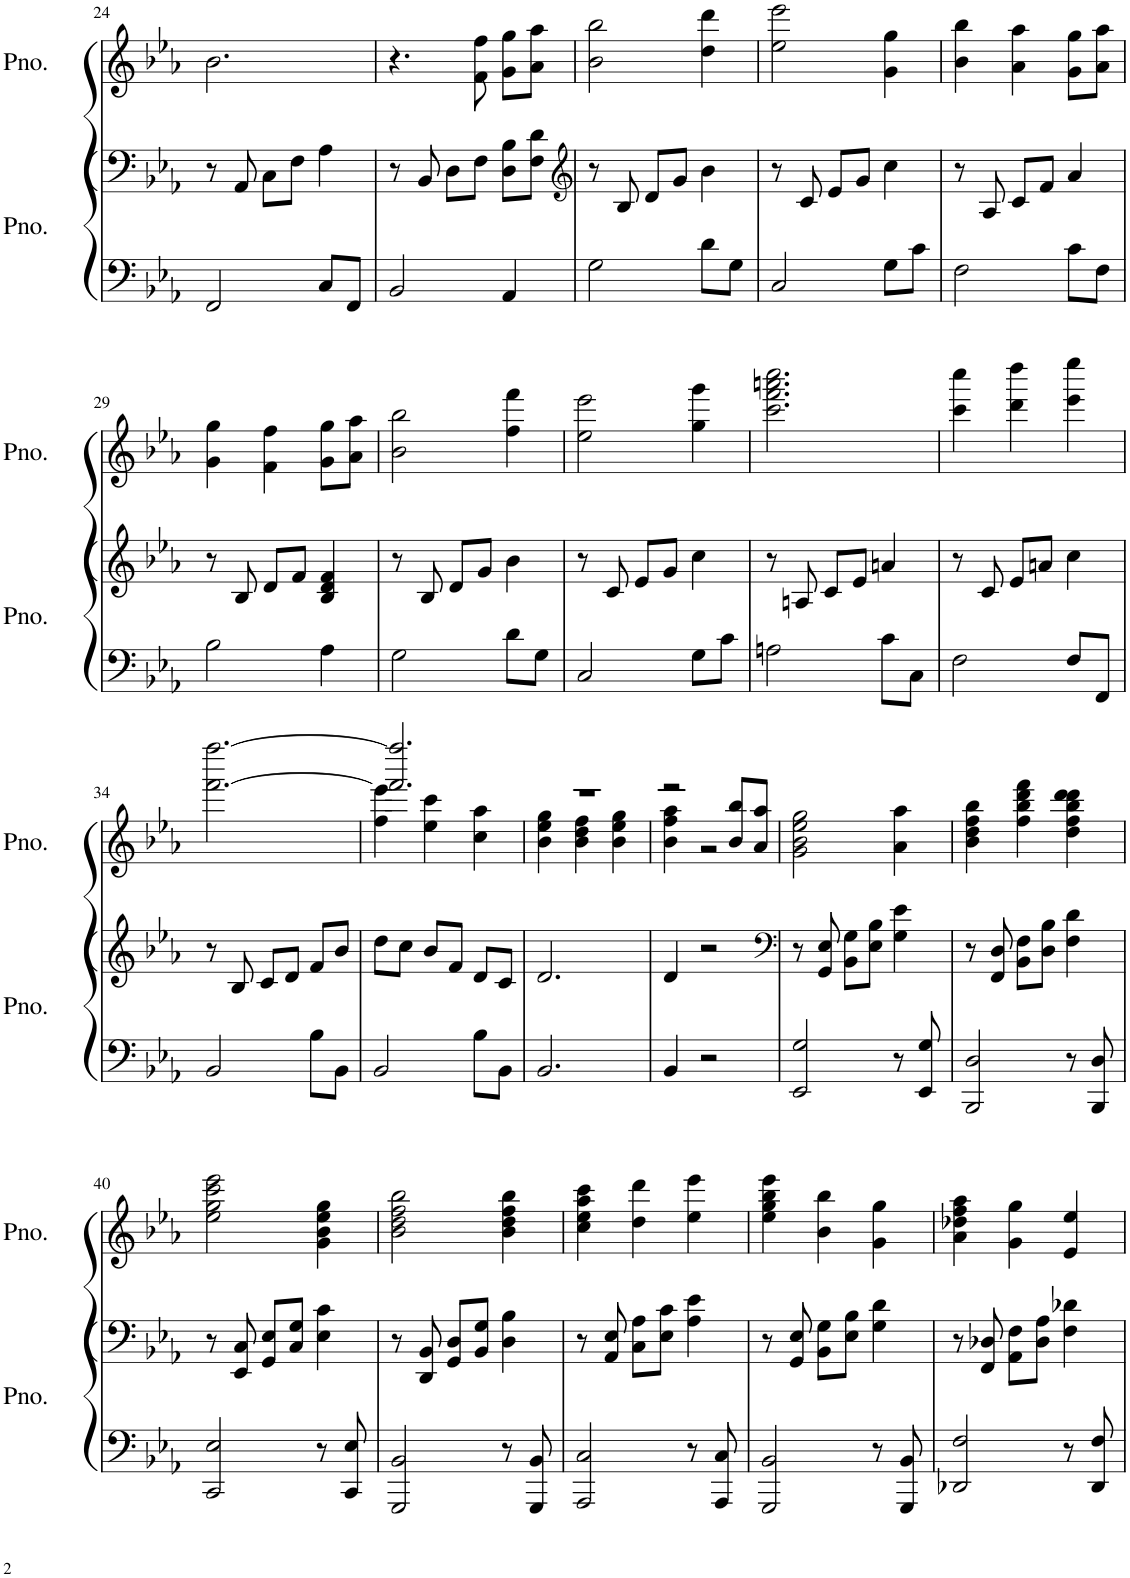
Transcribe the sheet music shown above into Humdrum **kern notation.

**kern	**kern	**kern
*part2	*part2	*part1
*staff3	*staff2	*staff1
*I"Piano	*	*I"Piano
*I'Pno.	*	*I'Pno.
!!LO:PB:g=z
*clefF4	*clefF4	*clefG2
*k[b-e-a-]	*k[b-e-a-]	*k[b-e-a-]
*M3/4	*M3/4	*M3/4
=24	=24	=24
2FF/	8r	2.b-\
.	8AA-/	.
.	8C\L	.
.	8F\J	.
8C/L	4A-\	.
8FF/J	.	.
=25	=25	=25
2BB-/	8r	4.r
.	8BB-/	.
.	8D\L	.
.	8F\J	8f\ 8ff\
4AA-/	8D\ 8B-\L	8g\ 8gg\L
.	8F\ 8d\J	8a-\ 8aa-\J
=26	=26	=26
*	*clefG2	*
2G\	8r	2b-\ 2bb-\
.	8B-/	.
.	8d/L	.
.	8g/J	.
8d\L	4b-\	4dd\ 4ddd\
8G\J	.	.
=27	=27	=27
2C/	8r	2ee-\ 2eee-\
.	8c/	.
.	8e-/L	.
.	8g/J	.
8G\L	4cc\	4g\ 4gg\
8c\J	.	.
=28	=28	=28
2F\	8r	4b-\ 4bb-\
.	8A-/	.
.	8c/L	4a-\ 4aa-\
.	8f/J	.
8c\L	4a-/	8g\ 8gg\L
8F\J	.	8a-\ 8aa-\J
!!LO:LB:g=z
=29	=29	=29
2B-\	8r	4g\ 4gg\
.	8B-/	.
.	8d/L	4f\ 4ff\
.	8f/J	.
4A-\	4B-/ 4d/ 4f/	8g\ 8gg\L
.	.	8a-\ 8aa-\J
=30	=30	=30
2G\	8r	2b-\ 2bb-\
.	8B-/	.
.	8d/L	.
.	8g/J	.
8d\L	4b-\	4ff\ 4fff\
8G\J	.	.
=31	=31	=31
2C/	8r	2ee-\ 2eee-\
.	8c/	.
.	8e-/L	.
.	8g/J	.
8G\L	4cc\	4gg\ 4ggg\
8c\J	.	.
=32	=32	=32
2An\	8r	2.ccc\ 2.fff\ 2.aaan\ 2.cccc\
.	8An/	.
.	8c/L	.
.	8e-/J	.
8c\L	4an/	.
8C\J	.	.
=33	=33	=33
2F\	8r	4ccc\ 4cccc\
.	8c/	.
.	8e-/L	4ddd\ 4dddd\
.	8an/J	.
8F/L	4cc\	4eee-\ 4eeee-\
8FF/J	.	.
!!LO:LB:g=z
=34	=34	=34
2BB-/	8r	[2.fff\ [2.ffff\
.	8B-/	.
.	8c/L	.
.	8d/J	.
8B-\L	8f/L	.
8BB-\J	8b-/J	.
=35	=35	=35
*	*	*^
2BB-/	8dd\L	2.fff/] 2.ffff/]	4ff\ 4eee-\
.	8cc\J	.	.
.	8b-/L	.	4ee-\ 4ccc\
.	8f/J	.	.
8B-\L	8d/L	.	4cc\ 4aa-\
8BB-\J	8c/J	.	.
=36	=36	=36	=36
2.BB-/	2.d/	2.r	4b-\ 4ee-\ 4gg\
.	.	.	4b-\ 4dd\ 4ff\
.	.	.	4b-\ 4ee-\ 4gg\
=37	=37	=37	=37
4BB-/	4d/	2r	4b-\ 4ff\ 4aa-\
2r	2r	.	2r
.	.	8b-/ 8bb-/L	.
.	.	8a-/ 8aa-/J	.
*	*	*v	*v
=38	=38	=38
*	*clefF4	*
2EE-/ 2G/	8r	2g\ 2b-\ 2ee-\ 2gg\
.	8GG/ 8E-/	.
.	8BB-\ 8G\L	.
.	8E-\ 8B-\J	.
8r	4G\ 4e-\	4a-\ 4aa-\
8EE-/ 8G/	.	.
=39	=39	=39
2BBB-/ 2D/	8r	4b-\ 4dd\ 4ff\ 4bb-\
.	8FF/ 8D/	.
.	8BB-\ 8F\L	4ff\ 4bb-\ 4ddd\ 4fff\
.	8D\ 8B-\J	.
8r	4F\ 4d\	4dd\ 4ff\ 4bb-\ 4ddd\ 4ddd\
8BBB-/ 8D/	.	.
!!LO:LB:g=z
=40	=40	=40
2CC/ 2E-/	8r	2ee-\ 2gg\ 2ccc\ 2eee-\
.	8EE-/ 8C/	.
.	8GG/ 8E-/L	.
.	8C/ 8G/J	.
8r	4E-\ 4c\	4g\ 4b-\ 4ee-\ 4gg\
8CC/ 8E-/	.	.
=41	=41	=41
2GGG/ 2BB-/	8r	2b-\ 2dd\ 2ff\ 2bb-\
.	8DD/ 8BB-/	.
.	8GG/ 8D/L	.
.	8BB-/ 8G/J	.
8r	4D\ 4B-\	4b-\ 4dd\ 4ff\ 4bb-\
8GGG/ 8BB-/	.	.
=42	=42	=42
2AAA-/ 2C/	8r	4cc\ 4ee-\ 4aa-\ 4ccc\
.	8AA-/ 8E-/	.
.	8C\ 8A-\L	4dd\ 4ddd\
.	8E-\ 8c\J	.
8r	4A-\ 4e-\	4ee-\ 4eee-\
8AAA-/ 8C/	.	.
=43	=43	=43
2GGG/ 2BB-/	8r	4ee-\ 4gg\ 4bb-\ 4eee-\
.	8GG/ 8E-/	.
.	8BB-\ 8G\L	4b-\ 4bb-\
.	8E-\ 8B-\J	.
8r	4G\ 4d\	4g\ 4gg\
8GGG/ 8BB-/	.	.
=44	=44	=44
2DD-X/ 2F/	8r	4a-\ 4dd-X\ 4ff\ 4aa-\
.	8FF/ 8D-X/	.
.	8AA-\ 8F\L	4g\ 4gg\
.	8D-\ 8A-\J	.
8r	4F\ 4d-X\	4e-/ 4ee-/
8DD-/ 8F/	.	.
=	=	=
*-	*-	*-
